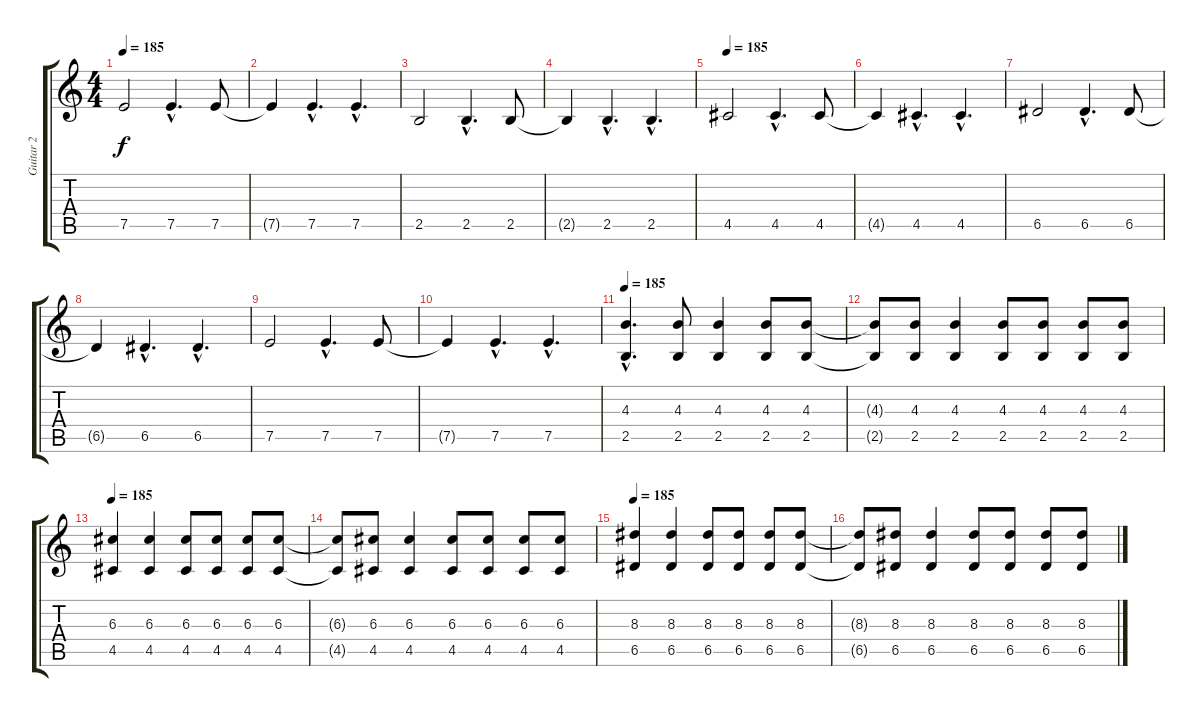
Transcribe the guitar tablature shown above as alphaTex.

\track ("Guitar 2" "Guitar 2") {instrument distortionguitar}
\staff {score tabs}
\tuning (E4 B3 G3 D3 A2 E2) {hide}
\ts (4 4)
\tempo 185
\clef g2
\ks c
7.5.2{dy f} 7.5{hac}.4{d volume 9 instrument electricguitarjazz} 7.5.8 |
7.5{t}.4 7.5{hac}.4{d} 7.5{hac}.4{d} |
2.5.2 2.5{hac}.4{d volume 9 instrument electricguitarjazz} 2.5.8 |
2.5{t}.4 2.5{hac}.4{d} 2.5{hac}.4{d} |
\tempo 185
4.5.2 4.5{hac}.4{d volume 9 instrument electricguitarjazz} 4.5.8 |
4.5{t}.4 4.5{hac}.4{d} 4.5{hac}.4{d} |
6.5.2 6.5{hac}.4{d volume 9 instrument electricguitarjazz} 6.5.8 |
6.5{t}.4 6.5{hac}.4{d} 6.5{hac}.4{d} |
7.5.2 7.5{hac}.4{d volume 9 instrument electricguitarjazz} 7.5.8 |
7.5{t}.4 7.5{hac}.4{d} 7.5{hac}.4{d} |
\tempo 185
(4.3{hac} 2.5{hac}).4{d volume 13 instrument distortionguitar} (4.3 2.5).8 (4.3 2.5).4 (4.3 2.5).8 (4.3 2.5).8 |
(4.3{t} 2.5{t}).8 (4.3 2.5).8 (4.3 2.5).4 (4.3 2.5).8 (4.3 2.5).8 (4.3 2.5).8 (4.3 2.5).8 |
\tempo 185
(6.3 4.5).4{instrument distortionguitar} (6.3 4.5).4 (6.3 4.5).8 (6.3 4.5).8 (6.3 4.5).8 (6.3 4.5).8 |
(6.3{t} 4.5{t}).8 (6.3 4.5).8 (6.3 4.5).4 (6.3 4.5).8 (6.3 4.5).8 (6.3 4.5).8 (6.3 4.5).8 |
\tempo 185
(8.3 6.5).4 (8.3 6.5).4 (8.3 6.5).8 (8.3 6.5).8 (8.3 6.5).8 (8.3 6.5).8 |
(8.3{t} 6.5{t}).8 (8.3 6.5).8 (8.3 6.5).4 (8.3 6.5).8 (8.3 6.5).8 (8.3 6.5).8 (8.3 6.5).8
